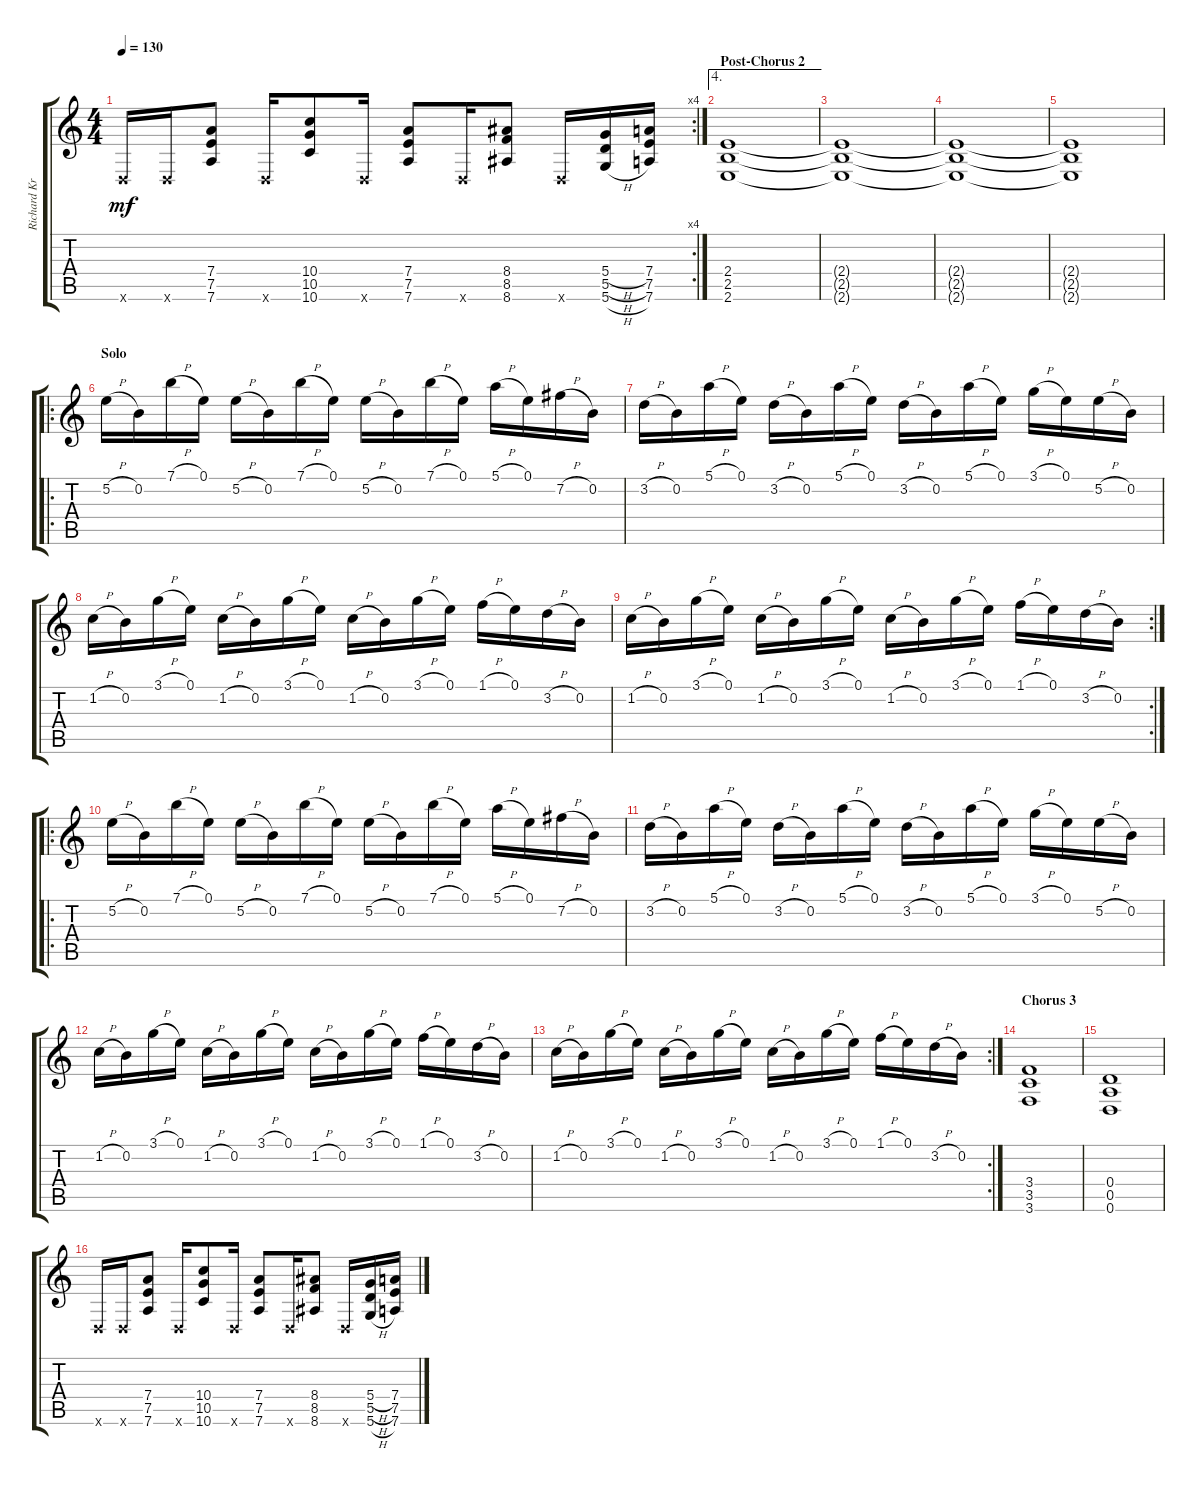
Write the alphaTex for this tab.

\track ("Richard Kruspe (Right stereo)" "Richard Kr") {instrument distortionguitar}
\staff {score tabs}
\tuning (E4 B3 G3 D3 A2 D2) {hide}
\rc 4
\ts (4 4)
\tempo 130
\clef g2
\ks c
0.6{x}.16{dy mf} 0.6{x}.16 (7.4 7.5 7.6).8 0.6{x}.16 (10.4 10.5 10.6).8 0.6{x}.16 (7.4 7.5 7.6).8 0.6{x}.16 (8.4 8.5 8.6).8 0.6{x}.16 (5.4{h} 5.5{h} 5.6{h}).16 (7.4 7.5 7.6).16 |
\ae 4
\section ("" "Post-Chorus 2")
(2.4 2.5 2.6).1 |
(2.4{t} 2.5{t} 2.6{t}).1 |
(2.4{t} 2.5{t} 2.6{t}).1 |
(2.4{t} 2.5{t} 2.6{t}).1 |
\ro
\section ("" "Solo")
5.2{h}.16 0.2.16 7.1{h}.16 0.1.16 5.2{h}.16 0.2.16 7.1{h}.16 0.1.16 5.2{h}.16 0.2.16 7.1{h}.16 0.1.16 5.1{h}.16 0.1.16 7.2{h}.16 0.2.16 |
3.2{h}.16 0.2.16 5.1{h}.16 0.1.16 3.2{h}.16 0.2.16 5.1{h}.16 0.1.16 3.2{h}.16 0.2.16 5.1{h}.16 0.1.16 3.1{h}.16 0.1.16 5.2{h}.16 0.2.16 |
1.2{h}.16 0.2.16 3.1{h}.16 0.1.16 1.2{h}.16 0.2.16 3.1{h}.16 0.1.16 1.2{h}.16 0.2.16 3.1{h}.16 0.1.16 1.1{h}.16 0.1.16 3.2{h}.16 0.2.16 |
\rc 2
1.2{h}.16 0.2.16 3.1{h}.16 0.1.16 1.2{h}.16 0.2.16 3.1{h}.16 0.1.16 1.2{h}.16 0.2.16 3.1{h}.16 0.1.16 1.1{h}.16 0.1.16 3.2{h}.16 0.2.16 |
\ro
5.2{h}.16 0.2.16 7.1{h}.16 0.1.16 5.2{h}.16 0.2.16 7.1{h}.16 0.1.16 5.2{h}.16 0.2.16 7.1{h}.16 0.1.16 5.1{h}.16 0.1.16 7.2{h}.16 0.2.16 |
3.2{h}.16 0.2.16 5.1{h}.16 0.1.16 3.2{h}.16 0.2.16 5.1{h}.16 0.1.16 3.2{h}.16 0.2.16 5.1{h}.16 0.1.16 3.1{h}.16 0.1.16 5.2{h}.16 0.2.16 |
1.2{h}.16 0.2.16 3.1{h}.16 0.1.16 1.2{h}.16 0.2.16 3.1{h}.16 0.1.16 1.2{h}.16 0.2.16 3.1{h}.16 0.1.16 1.1{h}.16 0.1.16 3.2{h}.16 0.2.16 |
\rc 2
1.2{h}.16 0.2.16 3.1{h}.16 0.1.16 1.2{h}.16 0.2.16 3.1{h}.16 0.1.16 1.2{h}.16 0.2.16 3.1{h}.16 0.1.16 1.1{h}.16 0.1.16 3.2{h}.16 0.2.16 |
\section ("" "Chorus 3")
(3.4 3.5 3.6).1 |
(0.4 0.5 0.6).1 |
0.6{x}.16 0.6{x}.16 (7.4 7.5 7.6).8 0.6{x}.16 (10.4 10.5 10.6).8 0.6{x}.16 (7.4 7.5 7.6).8 0.6{x}.16 (8.4 8.5 8.6).8 0.6{x}.16 (5.4{h} 5.5{h} 5.6{h}).16 (7.4 7.5 7.6).16
